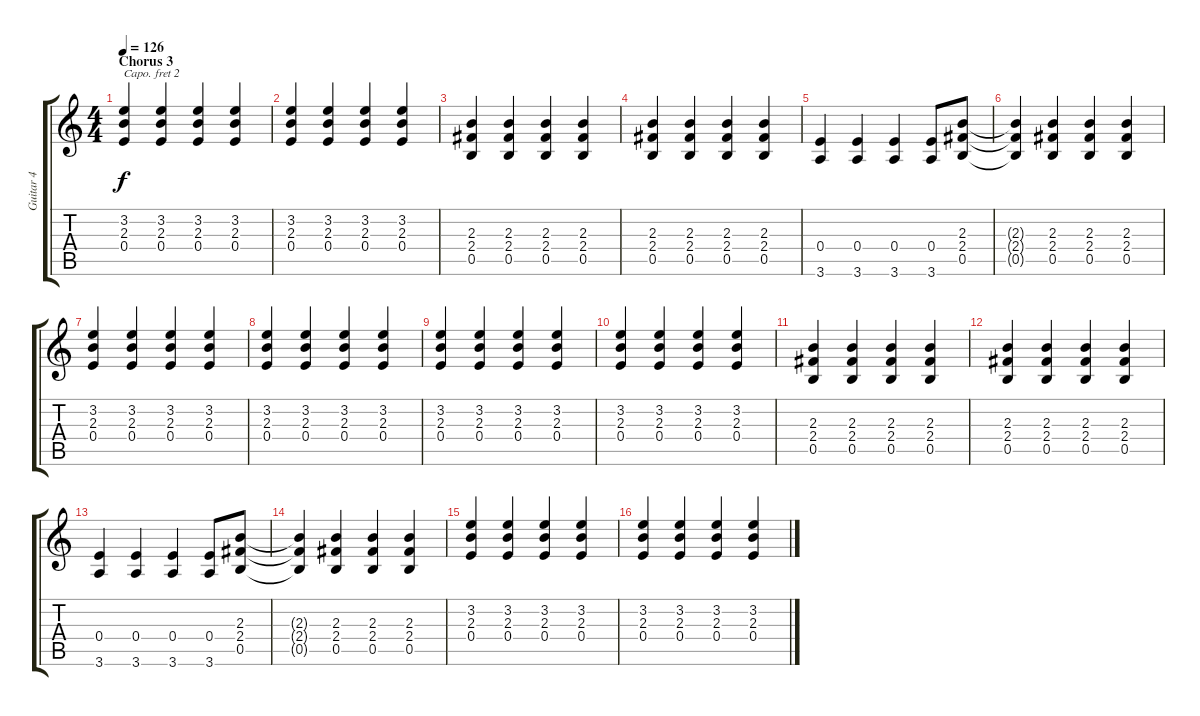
\track ("Guitar 4" "Guitar 4") {instrument distortionguitar}
\staff {score tabs}
\capo 2
\tuning (E4 B3 G3 D3 A2 E2) {hide}
\ts (4 4)
\section ("" "Chorus 3")
\tempo 126
\clef g2
\ks c
(3.2 2.3 0.4).4{dy f} (3.2 2.3 0.4).4 (3.2 2.3 0.4).4 (3.2 2.3 0.4).4 |
(3.2 2.3 0.4).4 (3.2 2.3 0.4).4 (3.2 2.3 0.4).4 (3.2 2.3 0.4).4 |
(2.3 2.4 0.5).4 (2.3 2.4 0.5).4 (2.3 2.4 0.5).4 (2.3 2.4 0.5).4 |
(2.3 2.4 0.5).4 (2.3 2.4 0.5).4 (2.3 2.4 0.5).4 (2.3 2.4 0.5).4 |
(0.4 3.6).4 (0.4 3.6).4 (0.4 3.6).4 (0.4 3.6).8 (2.3 2.4 0.5).8 |
(2.3{t} 2.4{t} 0.5{t}).4 (2.3 2.4 0.5).4 (2.3 2.4 0.5).4 (2.3 2.4 0.5).4 |
(3.2 2.3 0.4).4 (3.2 2.3 0.4).4 (3.2 2.3 0.4).4 (3.2 2.3 0.4).4 |
(3.2 2.3 0.4).4 (3.2 2.3 0.4).4 (3.2 2.3 0.4).4 (3.2 2.3 0.4).4 |
(3.2 2.3 0.4).4 (3.2 2.3 0.4).4 (3.2 2.3 0.4).4 (3.2 2.3 0.4).4 |
(3.2 2.3 0.4).4 (3.2 2.3 0.4).4 (3.2 2.3 0.4).4 (3.2 2.3 0.4).4 |
(2.3 2.4 0.5).4 (2.3 2.4 0.5).4 (2.3 2.4 0.5).4 (2.3 2.4 0.5).4 |
(2.3 2.4 0.5).4 (2.3 2.4 0.5).4 (2.3 2.4 0.5).4 (2.3 2.4 0.5).4 |
(0.4 3.6).4 (0.4 3.6).4 (0.4 3.6).4 (0.4 3.6).8 (2.3 2.4 0.5).8 |
(2.3{t} 2.4{t} 0.5{t}).4 (2.3 2.4 0.5).4 (2.3 2.4 0.5).4 (2.3 2.4 0.5).4 |
(3.2 2.3 0.4).4 (3.2 2.3 0.4).4 (3.2 2.3 0.4).4 (3.2 2.3 0.4).4 |
(3.2 2.3 0.4).4 (3.2 2.3 0.4).4 (3.2 2.3 0.4).4 (3.2 2.3 0.4).4
